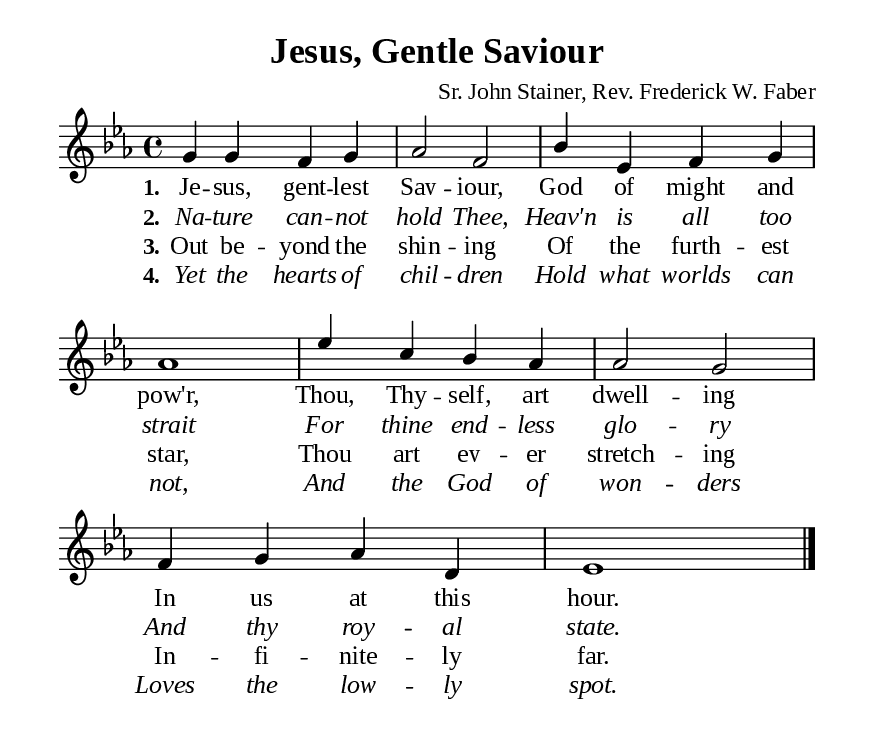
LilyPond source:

\version "2.18.2"

\header {
  title = "Jesus, Gentle Saviour"
  composer = "Sr. John Stainer, Rev. Frederick W. Faber"
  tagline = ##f
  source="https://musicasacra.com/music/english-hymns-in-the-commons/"
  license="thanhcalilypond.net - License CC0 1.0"
}

global= {
  \key ees \major
  \time 4/4
  \override Score.BarNumber.break-visibility = ##(#f #f #f)
  \override Lyrics.LyricSpace.minimum-distance = #3.0
}

\paper {
  #(set-paper-size "a5")
  top-margin = 10\mm
  bottom-marign = 10\mm
  left-margin = 10\mm
  right-margin = 10\mm
  indent = #0
  #(define fonts
	 (make-pango-font-tree "Liberation Serif"
	 		       "Liberation Serif"
			       "Liberation Serif"
			       (/ 20 20)))
  system-system-spacing = #'((basic-distance . 3) (padding . 3))
}

printItalic = \with {
  \override LyricText.font-shape = #'italic
}

% Verse music
musicVerseSoprano = \relative c'' {
  %{	01	%} g4 g f g |
  %{	02	%} aes2 f |
  %{	03	%} bes4 ees, f g |
  %{	04	%} aes1 |
  %{	05	%} ees'4 c bes aes |
  %{	06	%} aes2 g |
  %{	07	%} f4 g aes d, |
  %{	08	%} ees1 \bar "|."
}

% Verse lyrics
verseOne = \lyricmode {
  \set stanza = #"1."
  Je -- sus, gent -- lest Sav -- iour,
  God of might and pow'r,
  Thou, Thy -- self, art dwell -- ing
  In us at this hour.
}

verseTwo = \lyricmode {
  \set stanza = #"2."
  Na -- ture can -- not hold Thee,
  Heav'n is all too strait
  For thine end -- less glo -- ry
  And thy roy -- al state.
}

verseThree = \lyricmode {
  \set stanza = #"3."
  Out be -- yond the shin -- ing
  Of the furth -- est star,
  Thou art ev -- er stretch -- ing
  In -- fi -- nite -- ly far.
}

verseFour = \lyricmode {
  \set stanza = #"4."
  Yet the hearts of chil -- dren
  Hold what worlds can not,
  And the God of won -- ders
  Loves the low -- ly spot.
}

% Layout
\score {
    \new ChoirStaff <<
      \new Staff <<
        \clef "treble"
        \new Voice = "sopranos" { \global \stemUp \slurUp \musicVerseSoprano }
      >>
      \new Lyrics \lyricsto sopranos \verseOne
      \new Lyrics \printItalic \lyricsto sopranos \verseTwo
      \new Lyrics \lyricsto sopranos \verseThree
      \new Lyrics \printItalic \lyricsto sopranos \verseFour
    >>
}
